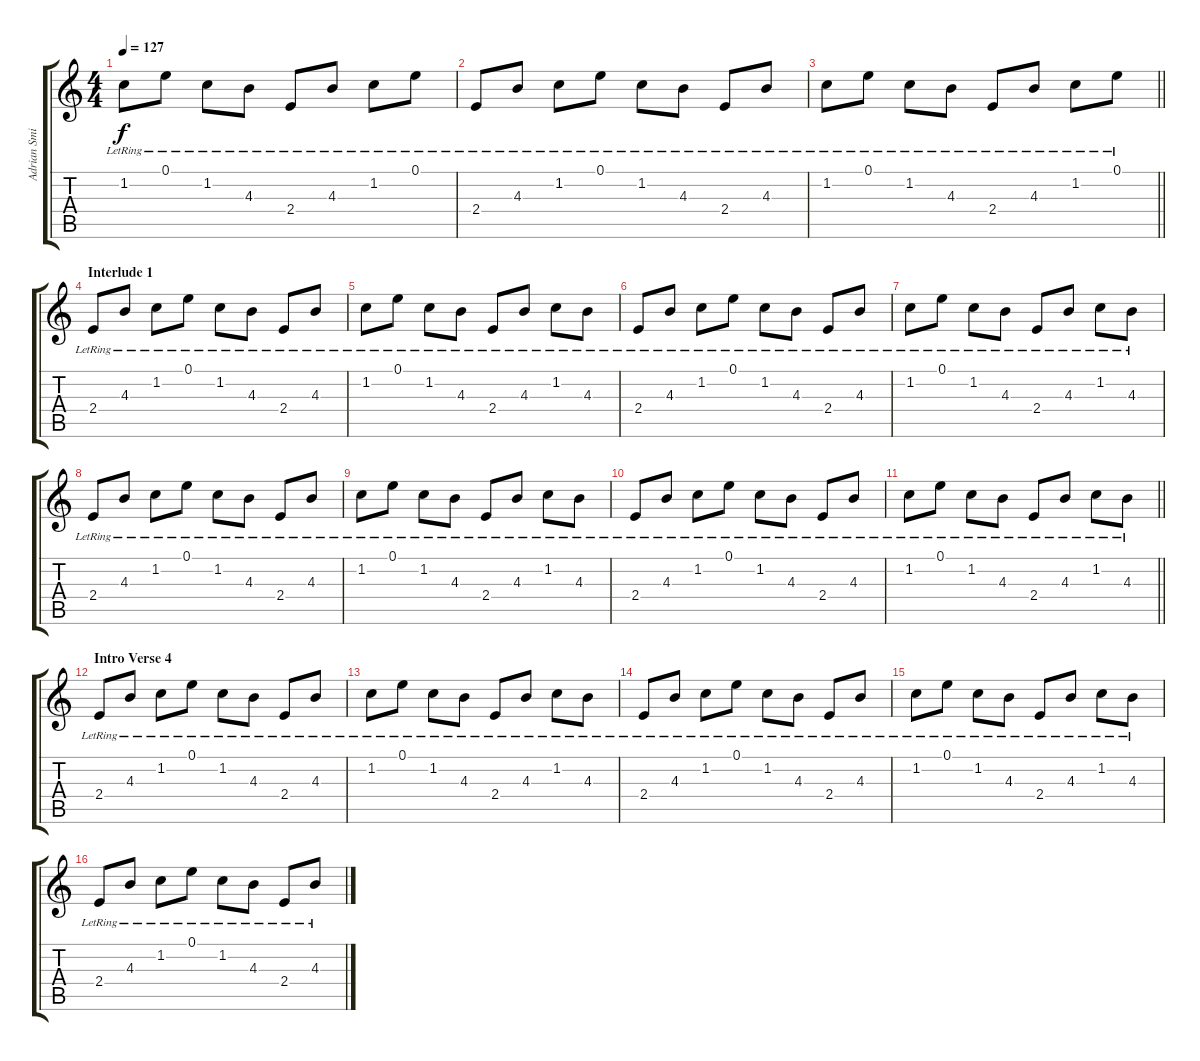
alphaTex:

\track ("Adrian Smith" "Adrian Smi") {instrument overdrivenguitar}
\staff {score tabs}
\tuning (E4 B3 G3 D3 A2 E2) {hide}
\ts (4 4)
\tempo 127
\clef g2
\ks c
1.2{lr}.8{dy f} 0.1{lr}.8 1.2{lr}.8 4.3{lr}.8 2.4{lr}.8 4.3{lr}.8 1.2{lr}.8 0.1{lr}.8 |
2.4{lr}.8 4.3{lr}.8 1.2{lr}.8 0.1{lr}.8 1.2{lr}.8 4.3{lr}.8 2.4{lr}.8 4.3{lr}.8 |
\barLineRight lightlight
1.2{lr}.8 0.1{lr}.8 1.2{lr}.8 4.3{lr}.8 2.4{lr}.8 4.3{lr}.8 1.2{lr}.8 0.1{lr}.8 |
\section ("" "Interlude 1")
2.4{lr}.8 4.3{lr}.8 1.2{lr}.8 0.1{lr}.8 1.2{lr}.8 4.3{lr}.8 2.4{lr}.8 4.3{lr}.8 |
1.2{lr}.8 0.1{lr}.8 1.2{lr}.8 4.3{lr}.8 2.4{lr}.8 4.3{lr}.8 1.2{lr}.8 4.3{lr}.8 |
2.4{lr}.8 4.3{lr}.8 1.2{lr}.8 0.1{lr}.8 1.2{lr}.8 4.3{lr}.8 2.4{lr}.8 4.3{lr}.8 |
1.2{lr}.8 0.1{lr}.8 1.2{lr}.8 4.3{lr}.8 2.4{lr}.8 4.3{lr}.8 1.2{lr}.8 4.3{lr}.8 |
2.4{lr}.8 4.3{lr}.8 1.2{lr}.8 0.1{lr}.8 1.2{lr}.8 4.3{lr}.8 2.4{lr}.8 4.3{lr}.8 |
1.2{lr}.8 0.1{lr}.8 1.2{lr}.8 4.3{lr}.8 2.4{lr}.8 4.3{lr}.8 1.2{lr}.8 4.3{lr}.8 |
2.4{lr}.8 4.3{lr}.8 1.2{lr}.8 0.1{lr}.8 1.2{lr}.8 4.3{lr}.8 2.4{lr}.8 4.3{lr}.8 |
\barLineRight lightlight
1.2{lr}.8 0.1{lr}.8 1.2{lr}.8 4.3{lr}.8 2.4{lr}.8 4.3{lr}.8 1.2{lr}.8 4.3{lr}.8 |
\section ("" "Intro Verse 4")
2.4{lr}.8 4.3{lr}.8 1.2{lr}.8 0.1{lr}.8 1.2{lr}.8 4.3{lr}.8 2.4{lr}.8 4.3{lr}.8 |
1.2{lr}.8 0.1{lr}.8 1.2{lr}.8 4.3{lr}.8 2.4{lr}.8 4.3{lr}.8 1.2{lr}.8 4.3{lr}.8 |
2.4{lr}.8 4.3{lr}.8 1.2{lr}.8 0.1{lr}.8 1.2{lr}.8 4.3{lr}.8 2.4{lr}.8 4.3{lr}.8 |
1.2{lr}.8 0.1{lr}.8 1.2{lr}.8 4.3{lr}.8 2.4{lr}.8 4.3{lr}.8 1.2{lr}.8 4.3{lr}.8 |
2.4{lr}.8 4.3{lr}.8 1.2{lr}.8 0.1{lr}.8 1.2{lr}.8 4.3{lr}.8 2.4{lr}.8 4.3{lr}.8
